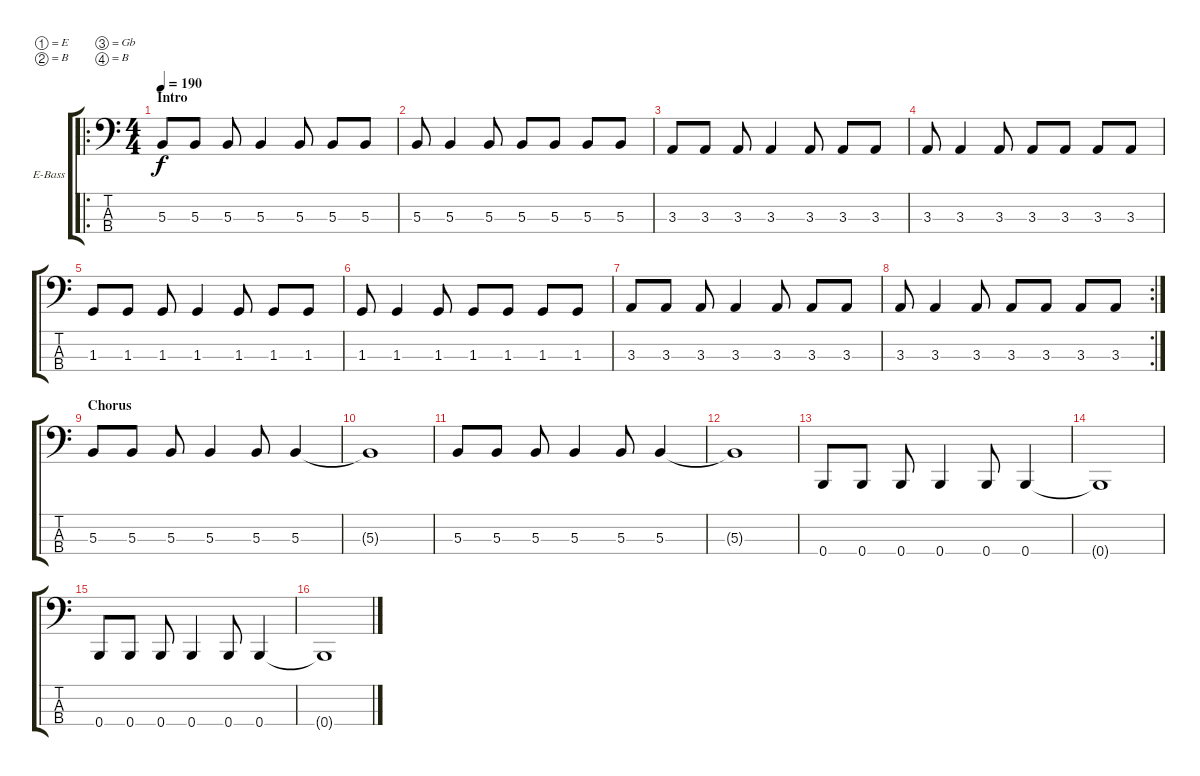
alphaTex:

\bracketExtendMode groupsimilarinstruments
\firstSystemTrackNameOrientation horizontal
\otherSystemsTrackNameOrientation horizontal
\track ("Electric Bass" "E-Bass") {instrument electricbassfinger}
\staff {score tabs}
\tuning (E2 B1 Gb1 B0)
\ro
\ts (4 4)
\beaming (8 2 2 2 2)
\section ("" "Intro")
\tempo 190
\clef f4
\scale
0.512
\ks c
5.3.8{dy f instrument electricbassfinger} 5.3.8 5.3.8 5.3.4 5.3.8 5.3.8 5.3.8 |
\scale
0.244 5.3.8 5.3.4 5.3.8 5.3.8 5.3.8 5.3.8 5.3.8 |
\scale
0.244 3.3.8 3.3.8 3.3.8 3.3.4 3.3.8 3.3.8 3.3.8 |
\scale
0.333333 3.3.8 3.3.4 3.3.8 3.3.8 3.3.8 3.3.8 3.3.8 |
\scale
0.333333 1.3.8 1.3.8 1.3.8 1.3.4 1.3.8 1.3.8 1.3.8 |
\scale
0.333333 1.3.8 1.3.4 1.3.8 1.3.8 1.3.8 1.3.8 1.3.8 |
\scale
0.322751 3.3.8 3.3.8 3.3.8 3.3.4 3.3.8 3.3.8 3.3.8 |
\rc 2
\scale
0.354497 3.3.8 3.3.4 3.3.8 3.3.8 3.3.8 3.3.8 3.3.8 |
\section ("" "Chorus")
\scale
0.322751 5.3.8 5.3.8 5.3.8 5.3.4 5.3.8 5.3.4 |
\scale
0.333333 5.3{t}.1 |
\scale
0.333333 5.3.8 5.3.8 5.3.8 5.3.4 5.3.8 5.3.4 |
\scale
0.333333 5.3{t}.1 |
\scale
0.333333 0.4.8 0.4.8 0.4.8 0.4.4 0.4.8 0.4.4 |
\scale
0.333333 0.4{t}.1 |
\scale
0.333333 0.4.8 0.4.8 0.4.8 0.4.4 0.4.8 0.4.4 |
\scale
0.333333 0.4{t}.1
